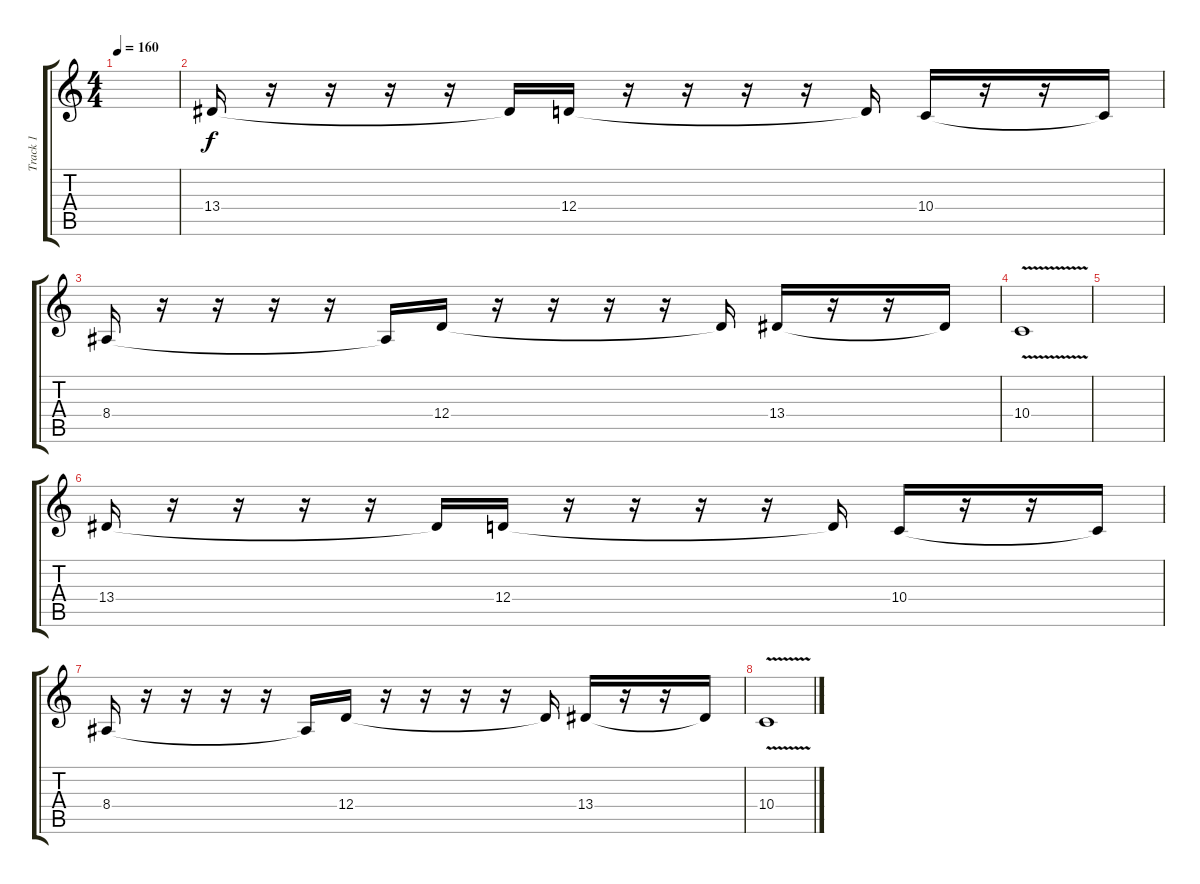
\track ("Track 1" "Track 1") {instrument fiddle}
\staff {score tabs}
\tuning (E4 B3 G3 D3 A2 E2) {hide}
\ts (4 4)
\tempo 160
\clef g2
\ks c
|
13.4.16 r.16 r.16 r.16 r.16 13.4{t}.16 12.4.16 r.16 r.16 r.16 r.16 12.4{t}.16 10.4.16 r.16 r.16 10.4{t}.16 |
8.4.16 r.16 r.16 r.16 r.16 8.4{t}.16 12.4.16 r.16 r.16 r.16 r.16 12.4{t}.16 13.4.16 r.16 r.16 13.4{t}.16 |
10.4{v}.1 |
|
13.4.16 r.16 r.16 r.16 r.16 13.4{t}.16 12.4.16 r.16 r.16 r.16 r.16 12.4{t}.16 10.4.16 r.16 r.16 10.4{t}.16 |
8.4.16 r.16 r.16 r.16 r.16 8.4{t}.16 12.4.16 r.16 r.16 r.16 r.16 12.4{t}.16 13.4.16 r.16 r.16 13.4{t}.16 |
10.4{v}.1
